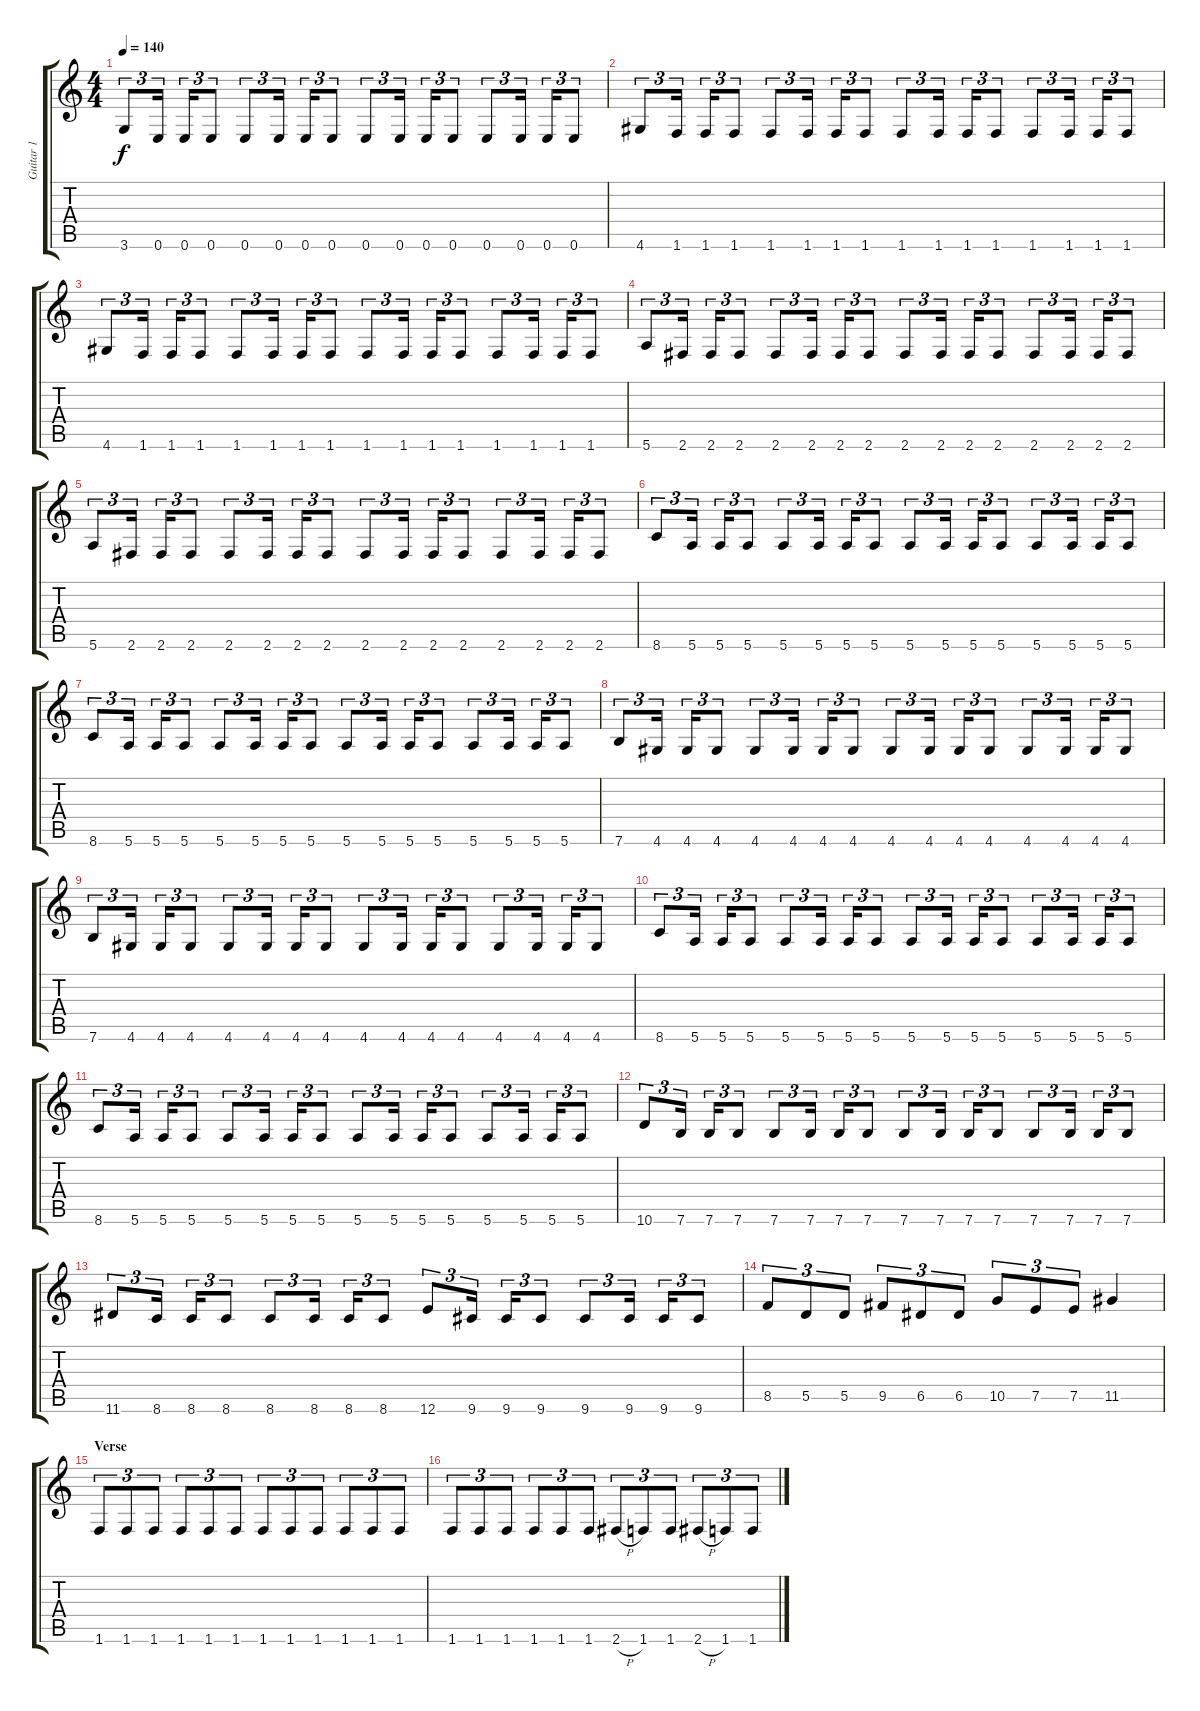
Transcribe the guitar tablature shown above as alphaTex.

\track ("Guitar 1" "Guitar 1") {instrument distortionguitar}
\staff {score tabs}
\tuning (E4 B3 G3 D3 A2 E2) {hide}
\ts (4 4)
\tempo 140
\clef g2
\ks c
3.6.8{tu (3 2) dy f} 0.6.16{tu (3 2)} 0.6.16{tu (3 2)} 0.6.8{tu (3 2)} 0.6.8{tu (3 2)} 0.6.16{tu (3 2)} 0.6.16{tu (3 2)} 0.6.8{tu (3 2)} 0.6.8{tu (3 2)} 0.6.16{tu (3 2)} 0.6.16{tu (3 2)} 0.6.8{tu (3 2)} 0.6.8{tu (3 2)} 0.6.16{tu (3 2)} 0.6.16{tu (3 2)} 0.6.8{tu (3 2)} |
4.6.8{tu (3 2)} 1.6.16{tu (3 2)} 1.6.16{tu (3 2)} 1.6.8{tu (3 2)} 1.6.8{tu (3 2)} 1.6.16{tu (3 2)} 1.6.16{tu (3 2)} 1.6.8{tu (3 2)} 1.6.8{tu (3 2)} 1.6.16{tu (3 2)} 1.6.16{tu (3 2)} 1.6.8{tu (3 2)} 1.6.8{tu (3 2)} 1.6.16{tu (3 2)} 1.6.16{tu (3 2)} 1.6.8{tu (3 2)} |
4.6.8{tu (3 2)} 1.6.16{tu (3 2)} 1.6.16{tu (3 2)} 1.6.8{tu (3 2)} 1.6.8{tu (3 2)} 1.6.16{tu (3 2)} 1.6.16{tu (3 2)} 1.6.8{tu (3 2)} 1.6.8{tu (3 2)} 1.6.16{tu (3 2)} 1.6.16{tu (3 2)} 1.6.8{tu (3 2)} 1.6.8{tu (3 2)} 1.6.16{tu (3 2)} 1.6.16{tu (3 2)} 1.6.8{tu (3 2)} |
5.6.8{tu (3 2)} 2.6.16{tu (3 2)} 2.6.16{tu (3 2)} 2.6.8{tu (3 2)} 2.6.8{tu (3 2)} 2.6.16{tu (3 2)} 2.6.16{tu (3 2)} 2.6.8{tu (3 2)} 2.6.8{tu (3 2)} 2.6.16{tu (3 2)} 2.6.16{tu (3 2)} 2.6.8{tu (3 2)} 2.6.8{tu (3 2)} 2.6.16{tu (3 2)} 2.6.16{tu (3 2)} 2.6.8{tu (3 2)} |
5.6.8{tu (3 2)} 2.6.16{tu (3 2)} 2.6.16{tu (3 2)} 2.6.8{tu (3 2)} 2.6.8{tu (3 2)} 2.6.16{tu (3 2)} 2.6.16{tu (3 2)} 2.6.8{tu (3 2)} 2.6.8{tu (3 2)} 2.6.16{tu (3 2)} 2.6.16{tu (3 2)} 2.6.8{tu (3 2)} 2.6.8{tu (3 2)} 2.6.16{tu (3 2)} 2.6.16{tu (3 2)} 2.6.8{tu (3 2)} |
8.6.8{tu (3 2)} 5.6.16{tu (3 2)} 5.6.16{tu (3 2)} 5.6.8{tu (3 2)} 5.6.8{tu (3 2)} 5.6.16{tu (3 2)} 5.6.16{tu (3 2)} 5.6.8{tu (3 2)} 5.6.8{tu (3 2)} 5.6.16{tu (3 2)} 5.6.16{tu (3 2)} 5.6.8{tu (3 2)} 5.6.8{tu (3 2)} 5.6.16{tu (3 2)} 5.6.16{tu (3 2)} 5.6.8{tu (3 2)} |
8.6.8{tu (3 2)} 5.6.16{tu (3 2)} 5.6.16{tu (3 2)} 5.6.8{tu (3 2)} 5.6.8{tu (3 2)} 5.6.16{tu (3 2)} 5.6.16{tu (3 2)} 5.6.8{tu (3 2)} 5.6.8{tu (3 2)} 5.6.16{tu (3 2)} 5.6.16{tu (3 2)} 5.6.8{tu (3 2)} 5.6.8{tu (3 2)} 5.6.16{tu (3 2)} 5.6.16{tu (3 2)} 5.6.8{tu (3 2)} |
7.6.8{tu (3 2)} 4.6.16{tu (3 2)} 4.6.16{tu (3 2)} 4.6.8{tu (3 2)} 4.6.8{tu (3 2)} 4.6.16{tu (3 2)} 4.6.16{tu (3 2)} 4.6.8{tu (3 2)} 4.6.8{tu (3 2)} 4.6.16{tu (3 2)} 4.6.16{tu (3 2)} 4.6.8{tu (3 2)} 4.6.8{tu (3 2)} 4.6.16{tu (3 2)} 4.6.16{tu (3 2)} 4.6.8{tu (3 2)} |
7.6.8{tu (3 2)} 4.6.16{tu (3 2)} 4.6.16{tu (3 2)} 4.6.8{tu (3 2)} 4.6.8{tu (3 2)} 4.6.16{tu (3 2)} 4.6.16{tu (3 2)} 4.6.8{tu (3 2)} 4.6.8{tu (3 2)} 4.6.16{tu (3 2)} 4.6.16{tu (3 2)} 4.6.8{tu (3 2)} 4.6.8{tu (3 2)} 4.6.16{tu (3 2)} 4.6.16{tu (3 2)} 4.6.8{tu (3 2)} |
8.6.8{tu (3 2)} 5.6.16{tu (3 2)} 5.6.16{tu (3 2)} 5.6.8{tu (3 2)} 5.6.8{tu (3 2)} 5.6.16{tu (3 2)} 5.6.16{tu (3 2)} 5.6.8{tu (3 2)} 5.6.8{tu (3 2)} 5.6.16{tu (3 2)} 5.6.16{tu (3 2)} 5.6.8{tu (3 2)} 5.6.8{tu (3 2)} 5.6.16{tu (3 2)} 5.6.16{tu (3 2)} 5.6.8{tu (3 2)} |
8.6.8{tu (3 2)} 5.6.16{tu (3 2)} 5.6.16{tu (3 2)} 5.6.8{tu (3 2)} 5.6.8{tu (3 2)} 5.6.16{tu (3 2)} 5.6.16{tu (3 2)} 5.6.8{tu (3 2)} 5.6.8{tu (3 2)} 5.6.16{tu (3 2)} 5.6.16{tu (3 2)} 5.6.8{tu (3 2)} 5.6.8{tu (3 2)} 5.6.16{tu (3 2)} 5.6.16{tu (3 2)} 5.6.8{tu (3 2)} |
10.6.8{tu (3 2)} 7.6.16{tu (3 2)} 7.6.16{tu (3 2)} 7.6.8{tu (3 2)} 7.6.8{tu (3 2)} 7.6.16{tu (3 2)} 7.6.16{tu (3 2)} 7.6.8{tu (3 2)} 7.6.8{tu (3 2)} 7.6.16{tu (3 2)} 7.6.16{tu (3 2)} 7.6.8{tu (3 2)} 7.6.8{tu (3 2)} 7.6.16{tu (3 2)} 7.6.16{tu (3 2)} 7.6.8{tu (3 2)} |
11.6.8{tu (3 2)} 8.6.16{tu (3 2)} 8.6.16{tu (3 2)} 8.6.8{tu (3 2)} 8.6.8{tu (3 2)} 8.6.16{tu (3 2)} 8.6.16{tu (3 2)} 8.6.8{tu (3 2)} 12.6.8{tu (3 2)} 9.6.16{tu (3 2)} 9.6.16{tu (3 2)} 9.6.8{tu (3 2)} 9.6.8{tu (3 2)} 9.6.16{tu (3 2)} 9.6.16{tu (3 2)} 9.6.8{tu (3 2)} |
8.5.8{tu (3 2)} 5.5.8{tu (3 2)} 5.5.8{tu (3 2)} 9.5.8{tu (3 2)} 6.5.8{tu (3 2)} 6.5.8{tu (3 2)} 10.5.8{tu (3 2)} 7.5.8{tu (3 2)} 7.5.8{tu (3 2)} 11.5.4 |
\section ("" "Verse")
1.6.8{tu (3 2)} 1.6.8{tu (3 2)} 1.6.8{tu (3 2)} 1.6.8{tu (3 2)} 1.6.8{tu (3 2)} 1.6.8{tu (3 2)} 1.6.8{tu (3 2)} 1.6.8{tu (3 2)} 1.6.8{tu (3 2)} 1.6.8{tu (3 2)} 1.6.8{tu (3 2)} 1.6.8{tu (3 2)} |
1.6.8{tu (3 2)} 1.6.8{tu (3 2)} 1.6.8{tu (3 2)} 1.6.8{tu (3 2)} 1.6.8{tu (3 2)} 1.6.8{tu (3 2)} 2.6{h}.8{tu (3 2)} 1.6.8{tu (3 2)} 1.6.8{tu (3 2)} 2.6{h}.8{tu (3 2)} 1.6.8{tu (3 2)} 1.6.8{tu (3 2)}
